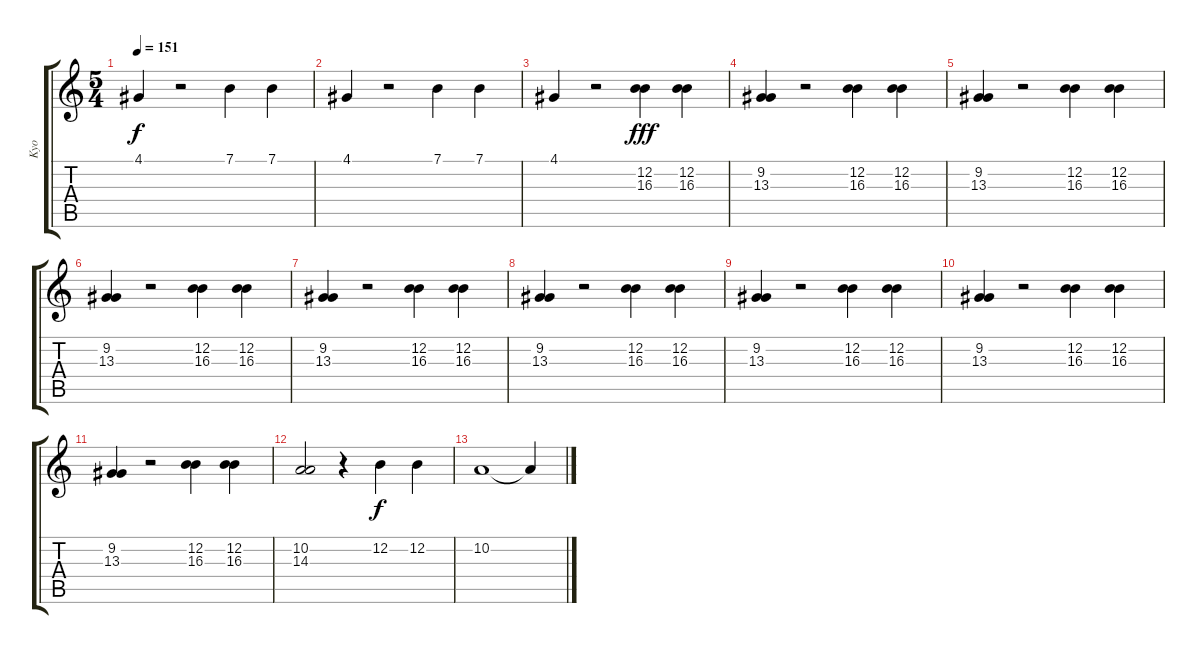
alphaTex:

\track ("Kyo" "Kyo") {instrument synthvoice}
\staff {score tabs}
\tuning (E4 B3 G3 D3 A2 E2) {hide}
\ts (5 4)
\tempo 151
\clef g2
\ks c
4.1.4{dy f} r.2 7.1.4 7.1.4 |
4.1.4 r.2 7.1.4 7.1.4 |
4.1.4 r.2 (12.2 16.3).4{dy fff} (12.2 16.3).4 |
(9.2 13.3).4 r.2 (12.2 16.3).4 (12.2 16.3).4 |
(9.2 13.3).4 r.2 (12.2 16.3).4 (12.2 16.3).4 |
(9.2 13.3).4 r.2 (12.2 16.3).4 (12.2 16.3).4 |
(9.2 13.3).4 r.2 (12.2 16.3).4 (12.2 16.3).4 |
(9.2 13.3).4 r.2 (12.2 16.3).4 (12.2 16.3).4 |
(9.2 13.3).4 r.2 (12.2 16.3).4 (12.2 16.3).4 |
(9.2 13.3).4 r.2 (12.2 16.3).4 (12.2 16.3).4 |
(9.2 13.3).4 r.2 (12.2 16.3).4 (12.2 16.3).4 |
(10.2 14.3).2 r.4 12.2.4{dy f} 12.2.4 |
10.2.1 10.2{t}.4
